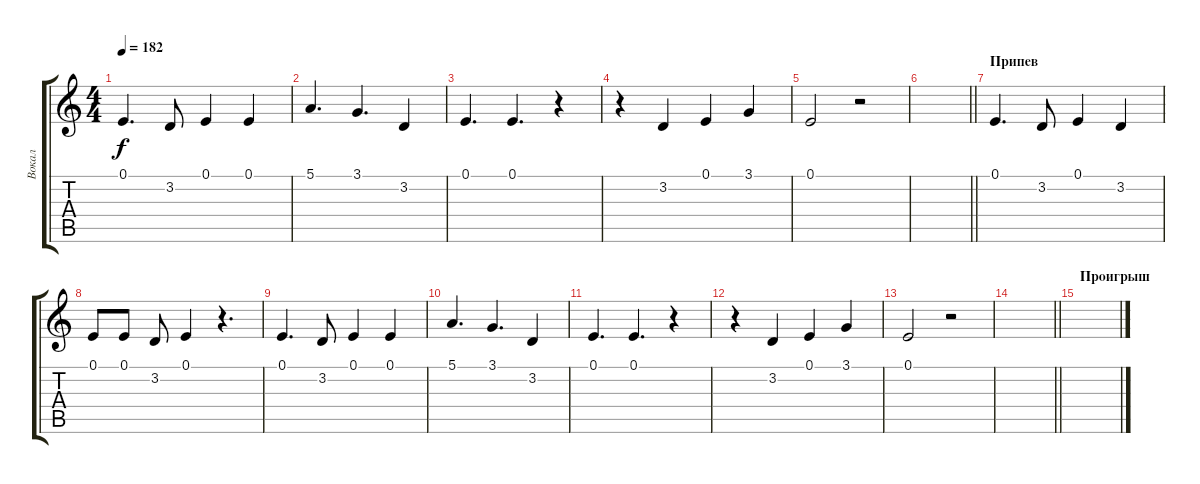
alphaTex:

\track ("Вокал" "Вокал") {instrument flute}
\staff {score tabs}
\tuning (E4 B3 G3 D3 A2 E2) {hide}
\ts (4 4)
\tempo 182
\clef g2
\ks c
0.1.4{d dy f} 3.2.8 0.1.4 0.1.4 |
5.1.4{d} 3.1.4{d} 3.2.4 |
0.1.4{d} 0.1.4{d} r.4 |
r.4 3.2.4 0.1.4 3.1.4 |
0.1.2 r.2 |
\barLineRight lightlight
|
\section ("" "Припев")
0.1.4{d} 3.2.8 0.1.4 3.2.4 |
0.1.8 0.1.8 3.2.8 0.1.4 r.4{d} |
0.1.4{d} 3.2.8 0.1.4 0.1.4 |
5.1.4{d} 3.1.4{d} 3.2.4 |
0.1.4{d} 0.1.4{d} r.4 |
r.4 3.2.4 0.1.4 3.1.4 |
0.1.2 r.2 |
\barLineRight lightlight
|
\section ("" "Проигрыш")
